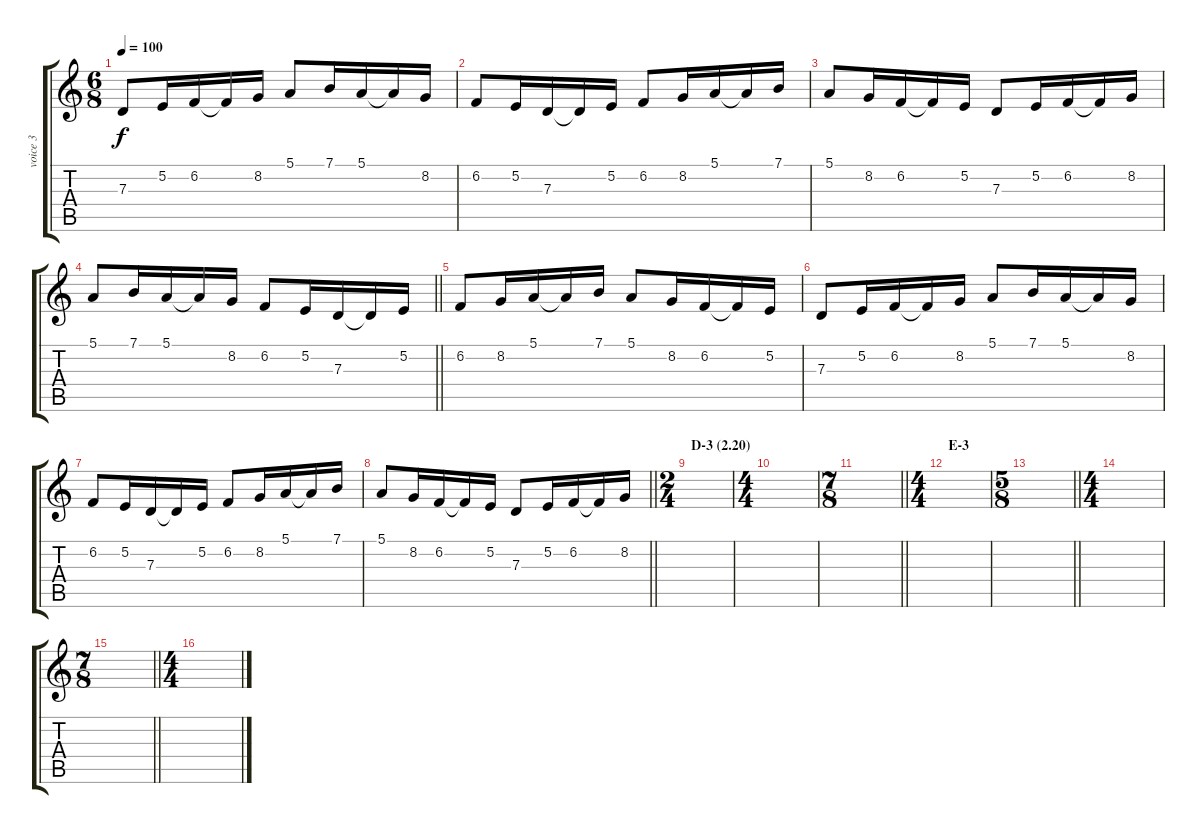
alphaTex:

\track ("voice 3" "voice 3") {instrument clarinet}
\staff {score tabs}
\tuning (E4 B3 G3 D3 A2 E2) {hide}
\ts (6 8)
\tempo 100
\clef g2
\ks c
7.3.8{dy f} 5.2.16 6.2.16 6.2{t}.16 8.2.16 5.1.8 7.1.16 5.1.16 5.1{t}.16 8.2.16 |
6.2.8 5.2.16 7.3.16 7.3{t}.16 5.2.16 6.2.8 8.2.16 5.1.16 5.1{t}.16 7.1.16 |
5.1.8 8.2.16 6.2.16 6.2{t}.16 5.2.16 7.3.8 5.2.16 6.2.16 6.2{t}.16 8.2.16 |
\barLineRight lightlight
5.1.8 7.1.16 5.1.16 5.1{t}.16 8.2.16 6.2.8 5.2.16 7.3.16 7.3{t}.16 5.2.16 |
6.2.8 8.2.16 5.1.16 5.1{t}.16 7.1.16 5.1.8 8.2.16 6.2.16 6.2{t}.16 5.2.16 |
7.3.8 5.2.16 6.2.16 6.2{t}.16 8.2.16 5.1.8 7.1.16 5.1.16 5.1{t}.16 8.2.16 |
6.2.8 5.2.16 7.3.16 7.3{t}.16 5.2.16 6.2.8 8.2.16 5.1.16 5.1{t}.16 7.1.16 |
\barLineRight lightlight
5.1.8 8.2.16 6.2.16 6.2{t}.16 5.2.16 7.3.8 5.2.16 6.2.16 6.2{t}.16 8.2.16 |
\ts (2 4)
\section ("" "D-3 (2.20)")
|
\ts (4 4)
|
\ts (7 8)
\barLineRight lightlight
|
\ts (4 4)
\section ("" "E-3")
|
\ts (5 8)
\barLineRight lightlight
|
\ts (4 4)
|
\ts (7 8)
\barLineRight lightlight
|
\ts (4 4)
